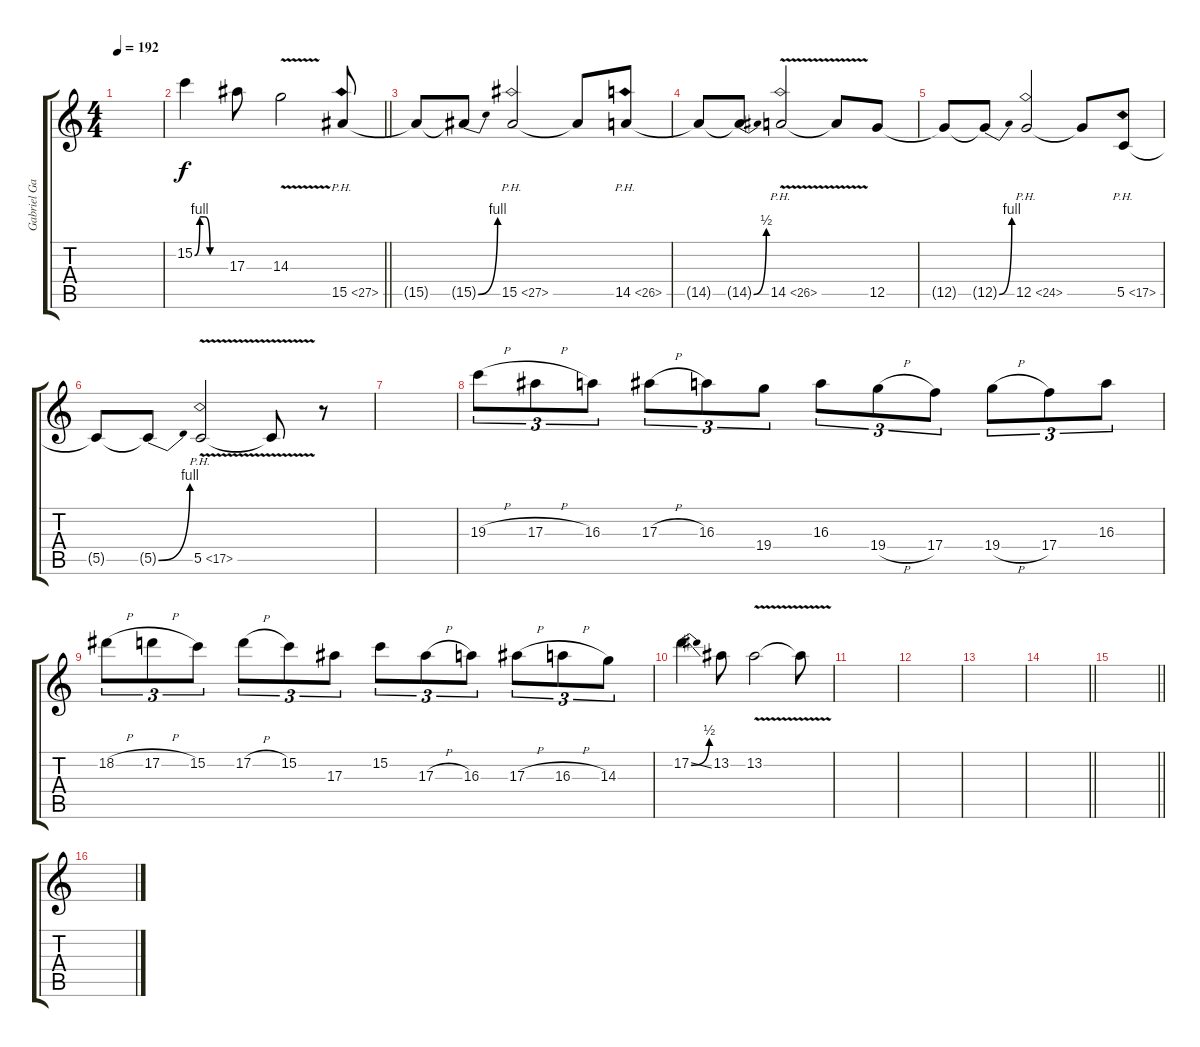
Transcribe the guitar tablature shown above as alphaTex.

\track ("Gabriel Garcia Solo II" "Gabriel Ga") {instrument distortionguitar}
\staff {score tabs}
\tuning (D4 A3 F3 C3 G2 D2) {hide}
\ts (4 4)
\tempo 192
\clef g2
\ks c
|
\barLineRight lightlight
15.2{be (custom 0 0 10 4 20 4 30 0 60 0)}.4 17.3.8 14.3{v}.2 15.5{ph 12}.8 |
\section ("" "")
15.5{t}.8 15.5{be (bend 0 0 60 4) t}.8 15.5{ph 12}.2 15.5{t}.8 14.5{ph 12}.8 |
14.5{t}.8 14.5{be (bend 0 0 60 2) t}.8 14.5{ph 12 v}.2 14.5{t}.8 12.5.8 |
12.5{t}.8 12.5{be (bend 0 0 60 4) t}.8 12.5{ph 12}.2 12.5{t}.8 5.5{ph 12}.8 |
5.5{t}.8 5.5{be (bend 0 0 60 4) t}.8 5.5{ph 12 v}.2 5.5{t}.8 r.8 |
|
19.3{h}.8{tu (3 2)} 17.3{h}.8{tu (3 2)} 16.3.8{tu (3 2)} 17.3{h}.8{tu (3 2)} 16.3.8{tu (3 2)} 19.4.8{tu (3 2)} 16.3.8{tu (3 2)} 19.4{h}.8{tu (3 2)} 17.4.8{tu (3 2)} 19.4{h}.8{tu (3 2)} 17.4.8{tu (3 2)} 16.3.8{tu (3 2)} |
18.2{h}.8{tu (3 2)} 17.2{h}.8{tu (3 2)} 15.2.8{tu (3 2)} 17.2{h}.8{tu (3 2)} 15.2.8{tu (3 2)} 17.3.8{tu (3 2)} 15.2.8{tu (3 2)} 17.3{h}.8{tu (3 2)} 16.3.8{tu (3 2)} 17.3{h}.8{tu (3 2)} 16.3{h}.8{tu (3 2)} 14.3.8{tu (3 2)} |
17.2{be (bend 0 0 60 2) ss}.4 13.2.8 13.2{v}.2 13.2{t}.8 |
|
|
|
\barLineRight lightlight
|
\barLineRight lightlight
|
\section ("" "")
